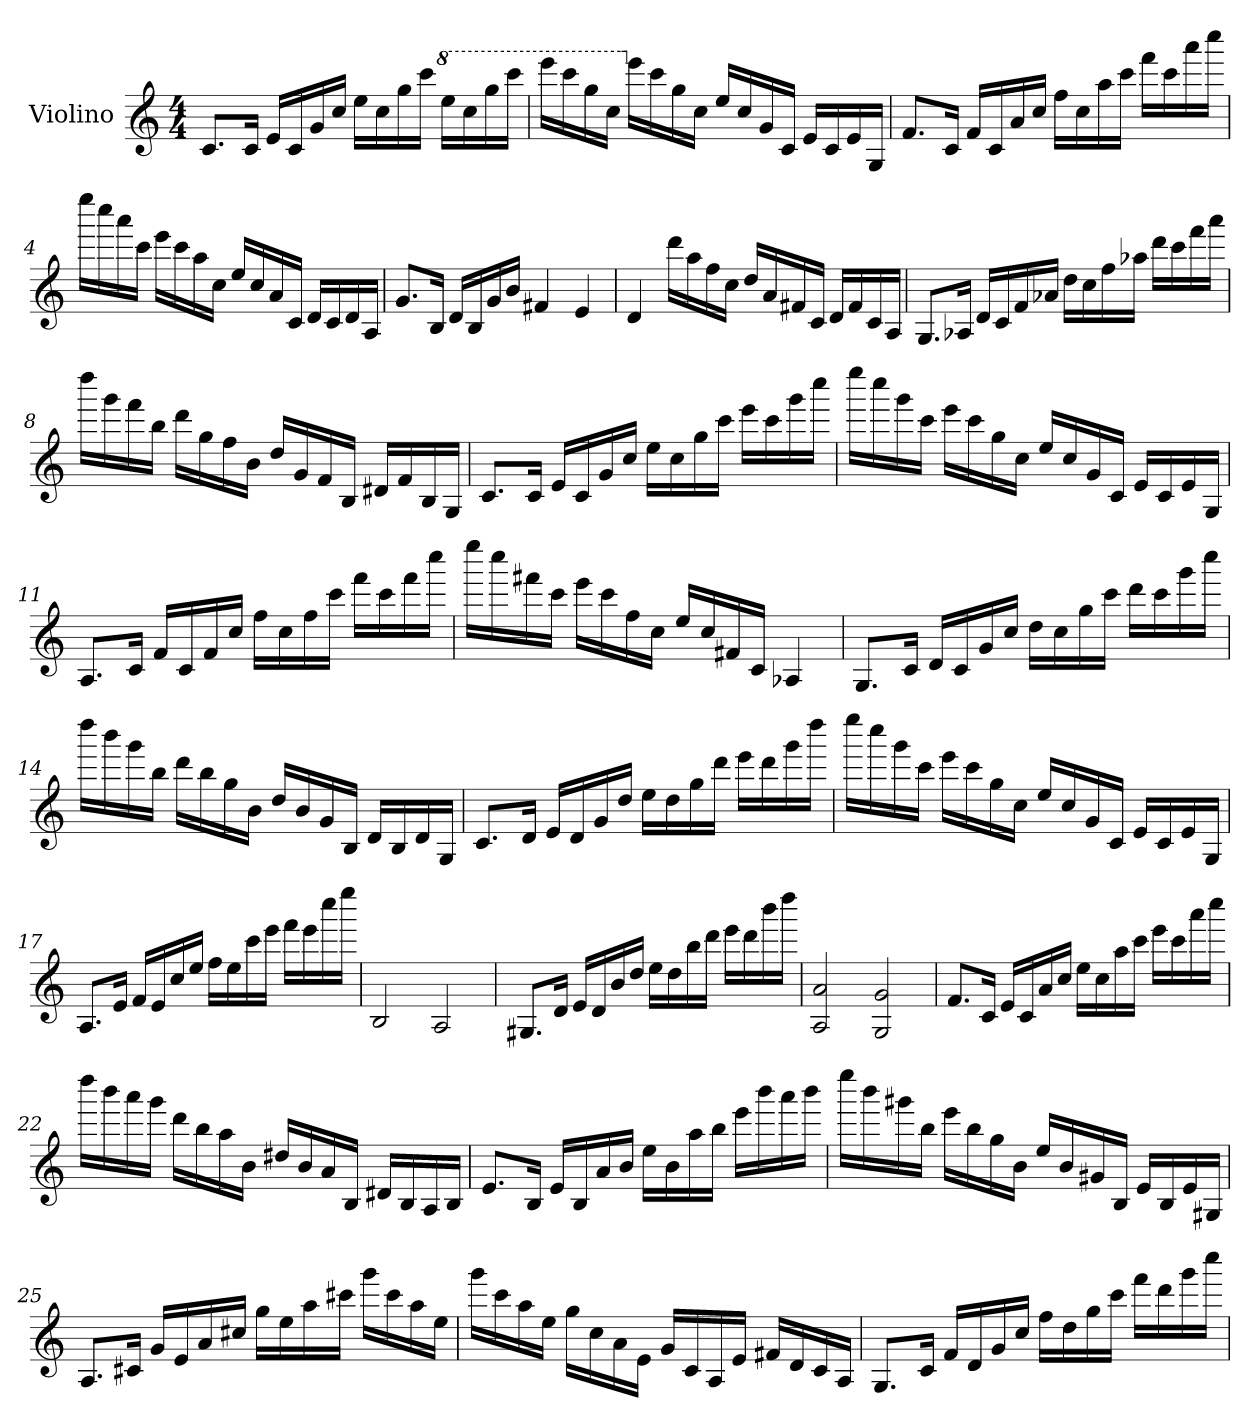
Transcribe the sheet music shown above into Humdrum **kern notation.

**kern
*part1
*staff1
*I"Violino
*I'Vln.
*clefG2
*k[]
*M4/4
*MM176
=1
8.c/L
16c/Jk
16e/LL
16c/
16g/
16cc/JJ
16ee\LL
16cc\
16gg\
16ccc\JJ
*8va
16eee\LL
16ccc\
16ggg\
16cccc\JJ
=2
16eeee\LL
16cccc\
16ggg\
16ccc\JJ
*X8va
16eee\LL
16ccc\
16gg\
16cc\JJ
16ee/LL
16cc/
16g/
16c/JJ
16e/LL
16c/
16e/
16G/JJ
!!LO:LB:g=z
=3
8.f/L
16c/Jk
16f/LL
16c/
16a/
16cc/JJ
16ff\LL
16cc\
16aa\
16ccc\JJ
16fff\LL
16ccc\
16aaa\
16cccc\JJ
=4
16eeee\LL
16cccc\
16aaa\
16ccc\JJ
16eee\LL
16ccc\
16aa\
16cc\JJ
16ee/LL
16cc/
16a/
16c/JJ
16d/LL
16c/
16d/
16A/JJ
=5
8.g/L
16B/Jk
16d/LL
16B/
16g/
16b/JJ
4f#X/
4e/
!!LO:LB:g=z
=6
4d/
16ddd\LL
16aa\
16ff\
16cc\JJ
16dd/LL
16a/
16f#X/
16c/JJ
16d/LL
16f#/
16c/
16A/JJ
=7
8.G/L
16A-X/Jk
16d/LL
16c/
16f/
16a-X/JJ
16dd\LL
16cc\
16ff\
16aa-X\JJ
16ddd\LL
16ccc\
16fff\
16aaa\JJ
!!LO:LB:g=z
=8
16dddd\LL
16ggg\
16fff\
16bb\JJ
16ddd\LL
16gg\
16ff\
16b\JJ
16dd/LL
16g/
16f/
16B/JJ
16d#X/LL
16f/
16B/
16G/JJ
=9
8.c/L
16c/Jk
16e/LL
16c/
16g/
16cc/JJ
16ee\LL
16cc\
16gg\
16ccc\JJ
16eee\LL
16ccc\
16ggg\
16cccc\JJ
!!LO:LB:g=z
=10
16eeee\LL
16cccc\
16ggg\
16ccc\JJ
16eee\LL
16ccc\
16gg\
16cc\JJ
16ee/LL
16cc/
16g/
16c/JJ
16e/LL
16c/
16e/
16G/JJ
=11
8.A/L
16c/Jk
16f/LL
16c/
16f/
16cc/JJ
16ff\LL
16cc\
16ff\
16ccc\JJ
16fff\LL
16ccc\
16fff\
16cccc\JJ
!!LO:LB:g=z
=12
16eeee\LL
16cccc\
16fff#X\
16ccc\JJ
16eee\LL
16ccc\
16ff\
16cc\JJ
16ee/LL
16cc/
16f#X/
16c/JJ
4A-X/
=13
8.G/L
16c/Jk
16d/LL
16c/
16g/
16cc/JJ
16dd\LL
16cc\
16gg\
16ccc\JJ
16ddd\LL
16ccc\
16ggg\
16cccc\JJ
!!LO:LB:g=z
=14
16dddd\LL
16bbb\
16ggg\
16bb\JJ
16ddd\LL
16bb\
16gg\
16b\JJ
16dd/LL
16b/
16g/
16B/JJ
16d/LL
16B/
16d/
16G/JJ
=15
8.c/L
16d/Jk
16e/LL
16d/
16g/
16dd/JJ
16ee\LL
16dd\
16gg\
16ddd\JJ
16eee\LL
16ddd\
16ggg\
16dddd\JJ
!!LO:LB:g=z
=16
16eeee\LL
16cccc\
16ggg\
16ccc\JJ
16eee\LL
16ccc\
16gg\
16cc\JJ
16ee/LL
16cc/
16g/
16c/JJ
16e/LL
16c/
16e/
16G/JJ
=17
8.A/L
16e/Jk
16f/LL
16e/
16cc/
16ee/JJ
16ff\LL
16ee\
16ccc\
16eee\JJ
16fff\LL
16eee\
16cccc\
16eeee\JJ
=18
2B/
2A/
!!LO:LB:g=z
=19
8.G#X/L
16d/Jk
16e/LL
16d/
16b/
16dd/JJ
16ee\LL
16dd\
16bb\
16ddd\JJ
16eee\LL
16ddd\
16bbb\
16dddd\JJ
=20
2A/ 2a/
2G/ 2g/
=21
8.f/L
16c/Jk
16e/LL
16c/
16a/
16cc/JJ
16ee\LL
16cc\
16aa\
16ccc\JJ
16eee\LL
16ccc\
16aaa\
16cccc\JJ
!!LO:LB:g=z
=22
16dddd\LL
16bbb\
16aaa\
16ggg\JJ
16ddd\LL
16bb\
16aa\
16b\JJ
16dd#X/LL
16b/
16a/
16B/JJ
16d#X/LL
16B/
16A/
16B/JJ
=23
8.e/L
16B/Jk
16e/LL
16B/
16a/
16b/JJ
16ee\LL
16b\
16aa\
16bb\JJ
16eee\LL
16bbb\
16aaa\
16bbb\JJ
!!LO:PB:g=z
=24
16eeee\LL
16bbb\
16ggg#X\
16bb\JJ
16eee\LL
16bb\
16gg\
16b\JJ
16ee/LL
16b/
16g#X/
16B/JJ
16e/LL
16B/
16e/
16G#X/JJ
=25
8.A/L
16c#X/Jk
16g/LL
16e/
16a/
16cc#X/JJ
16gg\LL
16ee\
16aa\
16ccc#X\JJ
16ggg\LL
16ccc#\
16aa\
16ee\JJ
!!LO:LB:g=z
=26
16ggg\LL
16ccc\
16aa\
16ee\JJ
16gg\LL
16cc\
16a\
16e\JJ
16g/LL
16c/
16A/
16e/JJ
16f#X/LL
16d/
16c/
16A/JJ
=27
8.G/L
16c/Jk
16f/LL
16d/
16g/
16cc/JJ
16ff\LL
16dd\
16gg\
16ccc\JJ
16fff\LL
16ddd\
16ggg\
16cccc\JJ
=
*-
